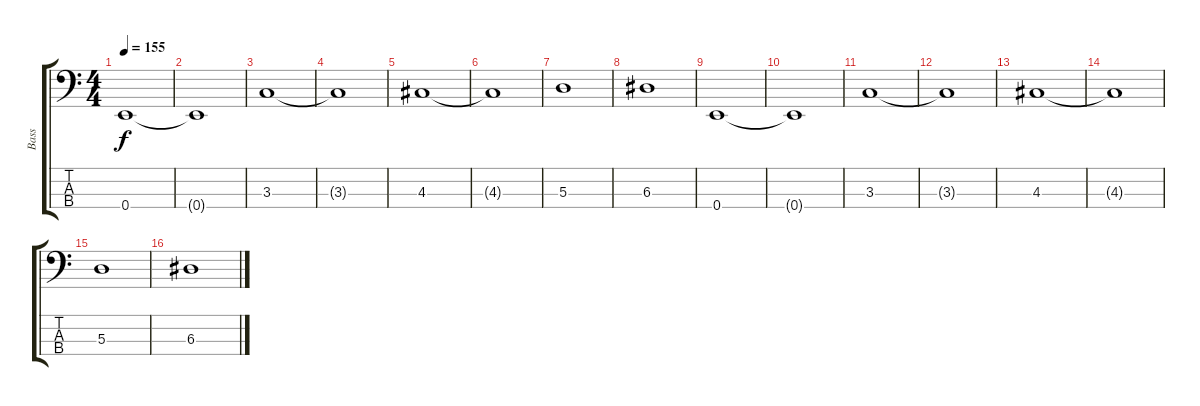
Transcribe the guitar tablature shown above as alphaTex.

\track ("Bass" "Bass") {instrument electricbassfinger}
\staff {score tabs}
\tuning (G2 D2 A1 E1) {hide}
\ts (4 4)
\tempo 155
\clef f4
\ks c
0.4.1{dy f instrument electricbassfinger} |
0.4{t}.1 |
3.3.1 |
3.3{t}.1 |
4.3.1 |
4.3{t}.1 |
5.3.1 |
6.3.1 |
0.4.1 |
0.4{t}.1 |
3.3.1 |
3.3{t}.1 |
4.3.1 |
4.3{t}.1 |
5.3.1 |
6.3.1
